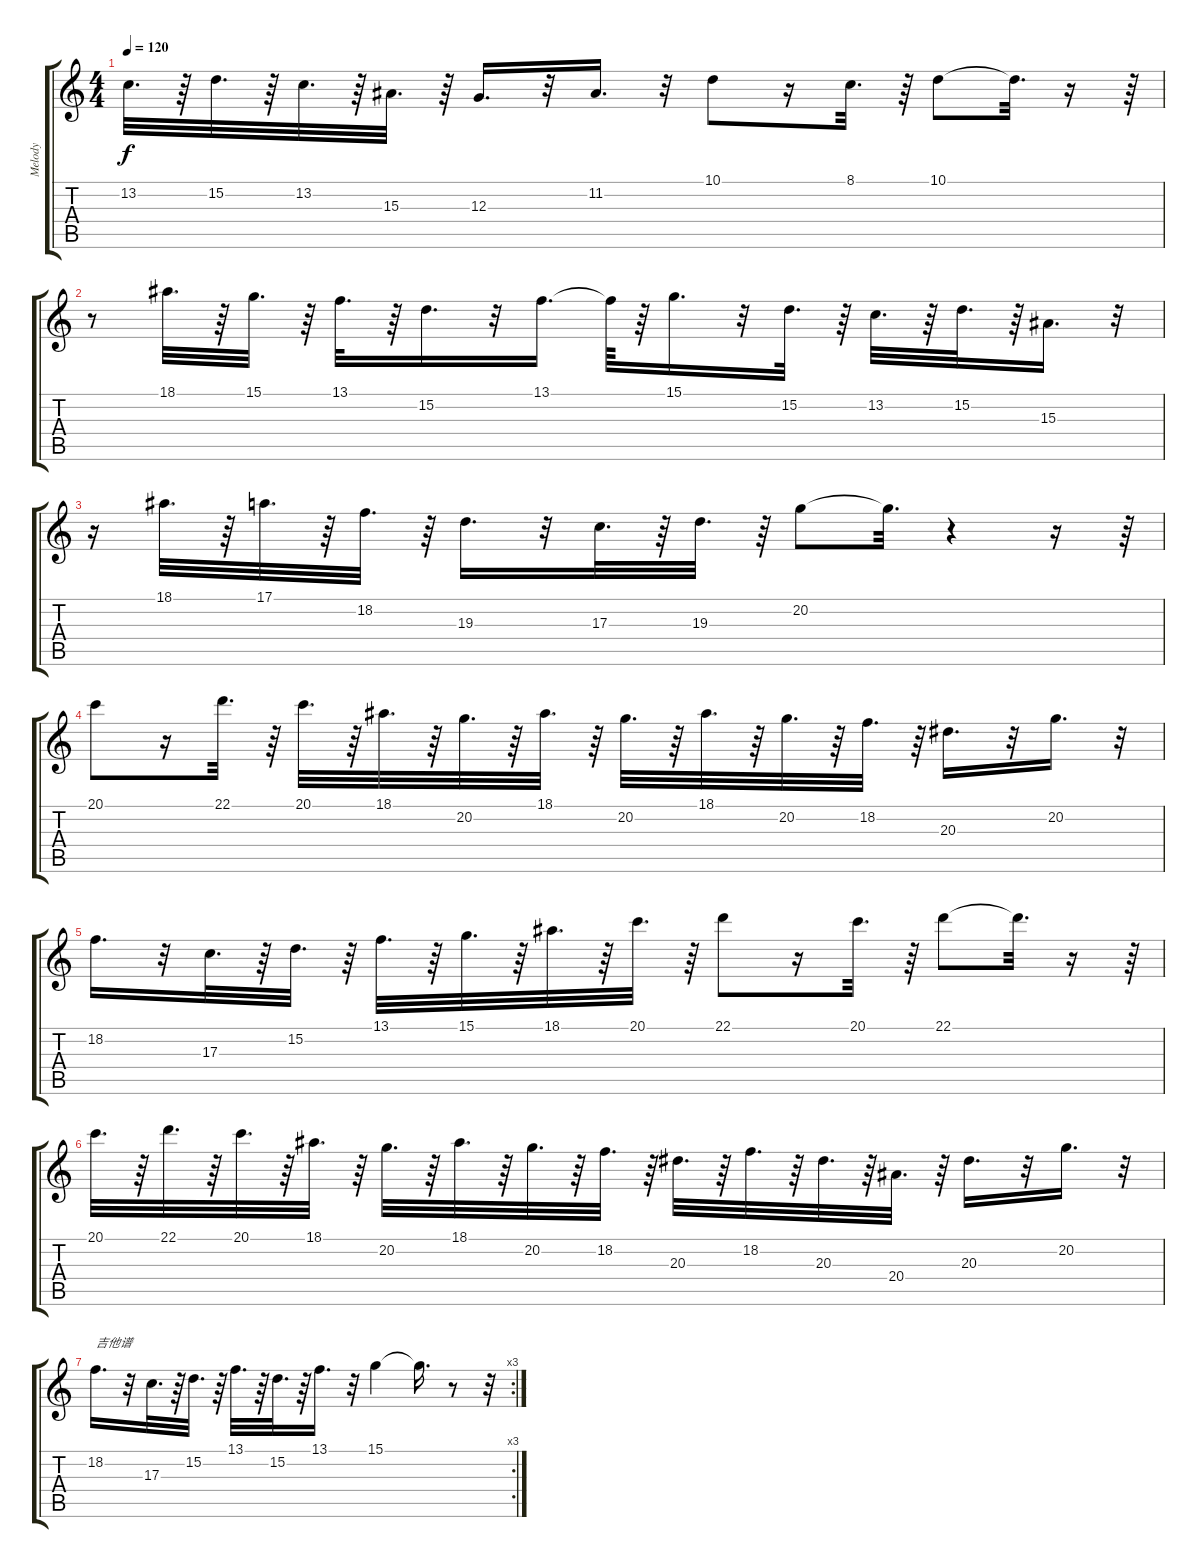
\track ("Melody" "Melody") {instrument tinklebell}
\staff {score tabs}
\tuning (E4 B3 G3 D3 A2 E2) {hide}
\ts (4 4)
\tempo 120
\clef g2
\ks c
13.2.32{d dy f} r.64 15.2.32{d} r.64 13.2.32{d} r.64 15.3.32{d} r.64 12.3.16{d} r.32 11.2.16{d} r.32 10.1.8 r.16 8.1.32{d} r.64 10.1.8 10.1{t}.32{d} r.16 r.64 |
r.8 18.1.32{d} r.64 15.1.32{d} r.64 13.1.32{d} r.64 15.2.16{d} r.32 13.1.16{d} 13.1{t}.64 r.64 15.1.16{d} r.32 15.2.32{d} r.64 13.2.32{d} r.64 15.2.32{d} r.64 15.3.16{d} r.32 |
r.16 18.1.32{d} r.64 17.1.32{d} r.64 18.2.32{d} r.64 19.3.16{d} r.32 17.3.32{d} r.64 19.3.32{d} r.64 20.2.8 20.2{t}.32{d} r.4 r.16 r.64 |
20.1.8 r.16 22.1.32{d} r.64 20.1.32{d} r.64 18.1.32{d} r.64 20.2.32{d} r.64 18.1.32{d} r.64 20.2.32{d} r.64 18.1.32{d} r.64 20.2.32{d} r.64 18.2.32{d} r.64 20.3.16{d} r.32 20.2.16{d} r.32 |
18.2.16{d} r.32 17.3.32{d} r.64 15.2.32{d} r.64 13.1.32{d} r.64 15.1.32{d} r.64 18.1.32{d} r.64 20.1.32{d} r.64 22.1.8 r.16 20.1.32{d} r.64 22.1.8 22.1{t}.32{d} r.16 r.64 |
20.1.32{d} r.64 22.1.32{d} r.64 20.1.32{d} r.64 18.1.32{d} r.64 20.2.32{d} r.64 18.1.32{d} r.64 20.2.32{d} r.64 18.2.32{d} r.64 20.3.32{d} r.64 18.2.32{d} r.64 20.3.32{d} r.64 20.4.32{d} r.64 20.3.16{d} r.32 20.2.16{d} r.32 |
\rc 3
18.2.16{d txt "吉他谱"} r.32 17.3.32{d} r.64 15.2.32{d} r.64 13.1.32{d} r.64 15.2.32{d} r.64 13.1.16{d} r.32 15.1.4 15.1{t}.16{d} r.8 r.32
